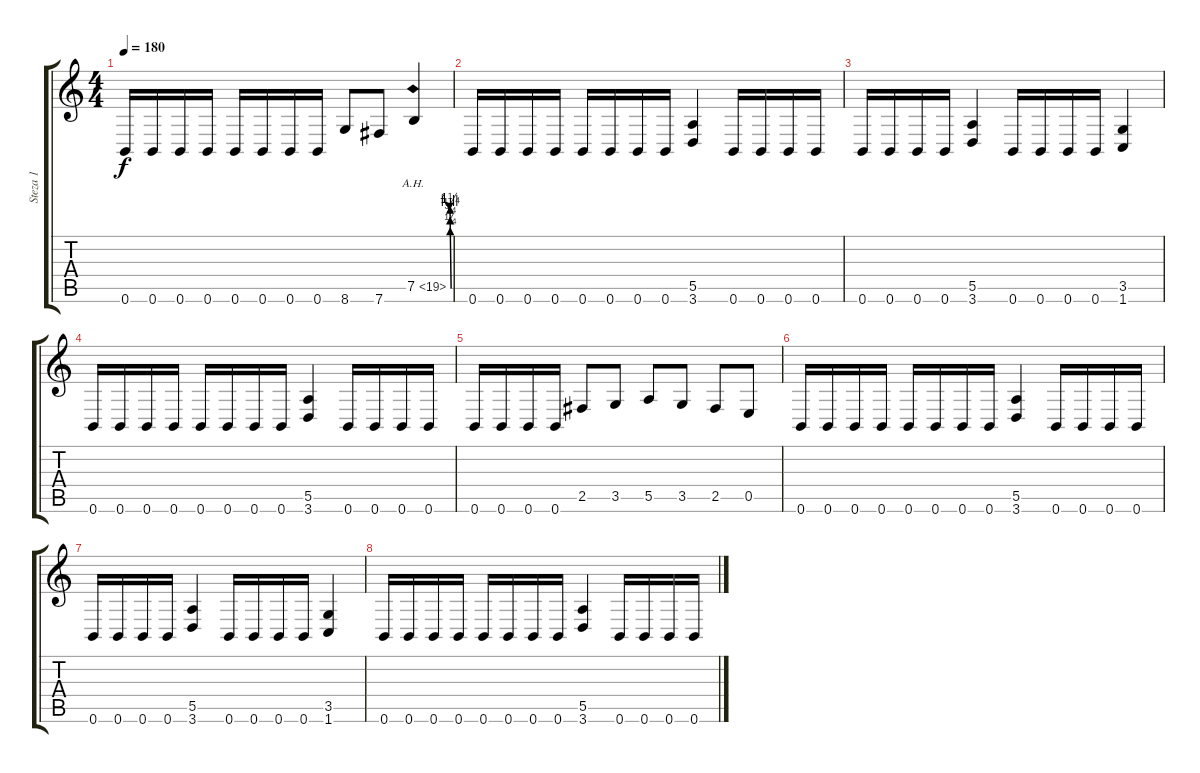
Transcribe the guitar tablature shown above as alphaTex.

\track ("Steza 1" "Steza 1") {instrument distortionguitar}
\staff {score tabs}
\tuning (B3 Gb3 D3 A2 E2 B1) {hide}
\ts (4 4)
\tempo 180
\clef g2
\ks c
0.6.16{dy f} 0.6.16 0.6.16 0.6.16 0.6.16 0.6.16 0.6.16 0.6.16 8.6.8 7.6.8 7.5{be (custom 0 0 31 1 34 3 38 5 45 5 60 4) ah 12}.4 |
0.6.16 0.6.16 0.6.16 0.6.16 0.6.16 0.6.16 0.6.16 0.6.16 (5.5 3.6).4 0.6.16 0.6.16 0.6.16 0.6.16 |
0.6.16 0.6.16 0.6.16 0.6.16 (5.5 3.6).4 0.6.16 0.6.16 0.6.16 0.6.16 (3.5 1.6).4 |
0.6.16 0.6.16 0.6.16 0.6.16 0.6.16 0.6.16 0.6.16 0.6.16 (5.5 3.6).4 0.6.16 0.6.16 0.6.16 0.6.16 |
0.6.16 0.6.16 0.6.16 0.6.16 2.5.8 3.5.8 5.5.8 3.5.8 2.5.8 0.5.8 |
0.6.16 0.6.16 0.6.16 0.6.16 0.6.16 0.6.16 0.6.16 0.6.16 (5.5 3.6).4 0.6.16 0.6.16 0.6.16 0.6.16 |
0.6.16 0.6.16 0.6.16 0.6.16 (5.5 3.6).4 0.6.16 0.6.16 0.6.16 0.6.16 (3.5 1.6).4 |
0.6.16 0.6.16 0.6.16 0.6.16 0.6.16 0.6.16 0.6.16 0.6.16 (5.5 3.6).4 0.6.16 0.6.16 0.6.16 0.6.16
